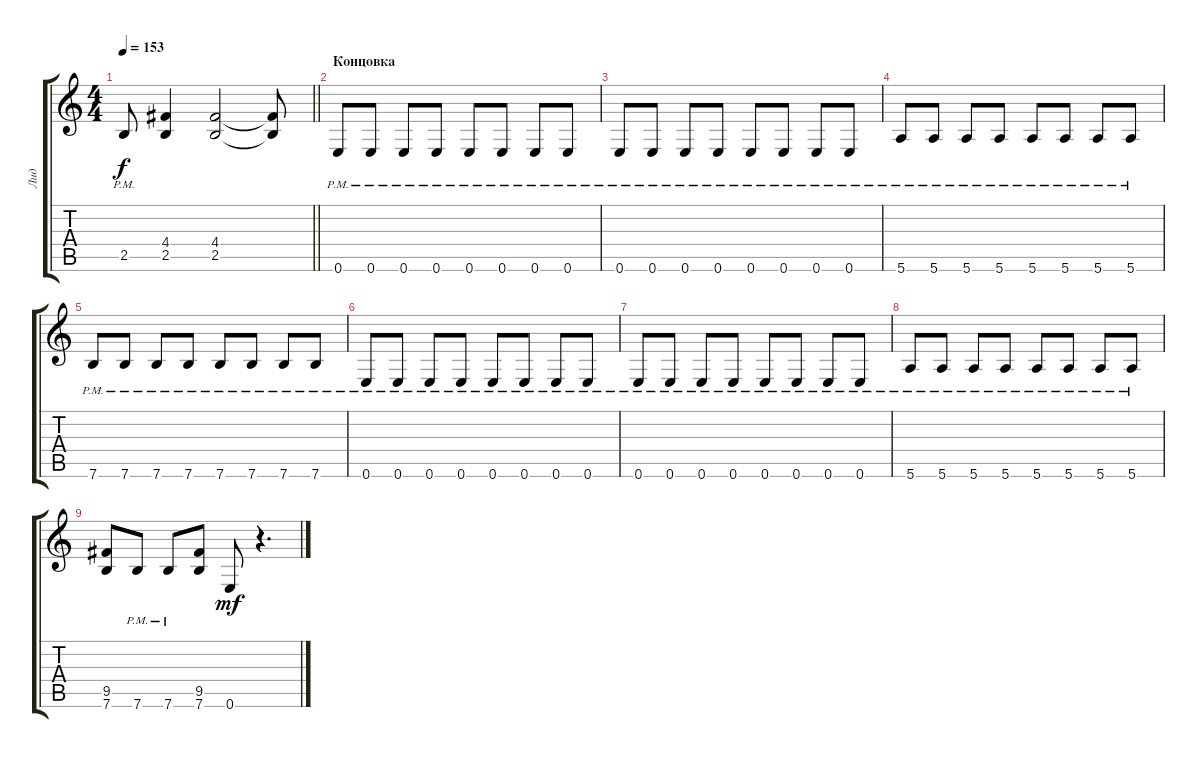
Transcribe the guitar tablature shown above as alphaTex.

\track ("Лид" "Лид") {instrument distortionguitar}
\staff {score tabs}
\tuning (E4 B3 G3 D3 A2 E2) {hide}
\ts (4 4)
\tempo 153
\clef g2
\barLineRight lightlight
\ks c
2.5{pm}.8{dy f} (4.4 2.5).4 (4.4 2.5).2 (4.4{t} 2.5{t}).8 |
\section ("" "Концовка")
0.6{pm}.8 0.6{pm}.8 0.6{pm}.8 0.6{pm}.8 0.6{pm}.8 0.6{pm}.8 0.6{pm}.8 0.6{pm}.8 |
0.6{pm}.8 0.6{pm}.8 0.6{pm}.8 0.6{pm}.8 0.6{pm}.8 0.6{pm}.8 0.6{pm}.8 0.6{pm}.8 |
5.6{pm}.8 5.6{pm}.8 5.6{pm}.8 5.6{pm}.8 5.6{pm}.8 5.6{pm}.8 5.6{pm}.8 5.6{pm}.8 |
7.6{pm}.8 7.6{pm}.8 7.6{pm}.8 7.6{pm}.8 7.6{pm}.8 7.6{pm}.8 7.6{pm}.8 7.6{pm}.8 |
0.6{pm}.8 0.6{pm}.8 0.6{pm}.8 0.6{pm}.8 0.6{pm}.8 0.6{pm}.8 0.6{pm}.8 0.6{pm}.8 |
0.6{pm}.8 0.6{pm}.8 0.6{pm}.8 0.6{pm}.8 0.6{pm}.8 0.6{pm}.8 0.6{pm}.8 0.6{pm}.8 |
5.6{pm}.8 5.6{pm}.8 5.6{pm}.8 5.6{pm}.8 5.6{pm}.8 5.6{pm}.8 5.6{pm}.8 5.6{pm}.8 |
(9.5 7.6).8 7.6{pm}.8 7.6{pm}.8 (9.5 7.6).8 0.6.8{dy mf} r.4{d}
